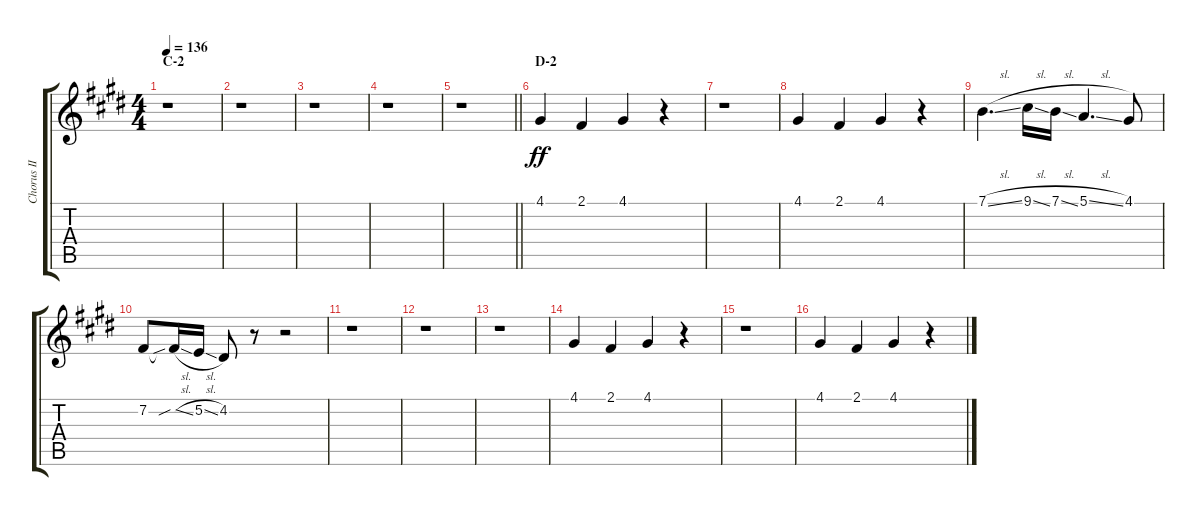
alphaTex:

\track ("Chorus II" "Chorus II") {instrument voiceoohs}
\staff {score tabs}
\tuning (E4 B3 G3 D3 A2 E2) {hide}
\ts (4 4)
\section ("" "C-2")
\tempo 136
\clef g2
\ks e
r.1{dy ff} |
r.1 |
r.1 |
r.1 |
\barLineRight lightlight
r.1 |
\section ("" "D-2")
4.1.4 2.1.4 4.1.4 r.4 |
r.1 |
4.1.4 2.1.4 4.1.4 r.4 |
7.1{sl}.4{d} 9.1{sl}.16 7.1{sl}.16 5.1{sl}.4{d} 4.1.8 |
7.2.8 7.2{sib sl t}.16 5.2{sl}.16 4.2.8 r.8 r.2 |
r.1 |
r.1 |
r.1 |
4.1.4 2.1.4 4.1.4 r.4 |
r.1 |
4.1.4 2.1.4 4.1.4 r.4
